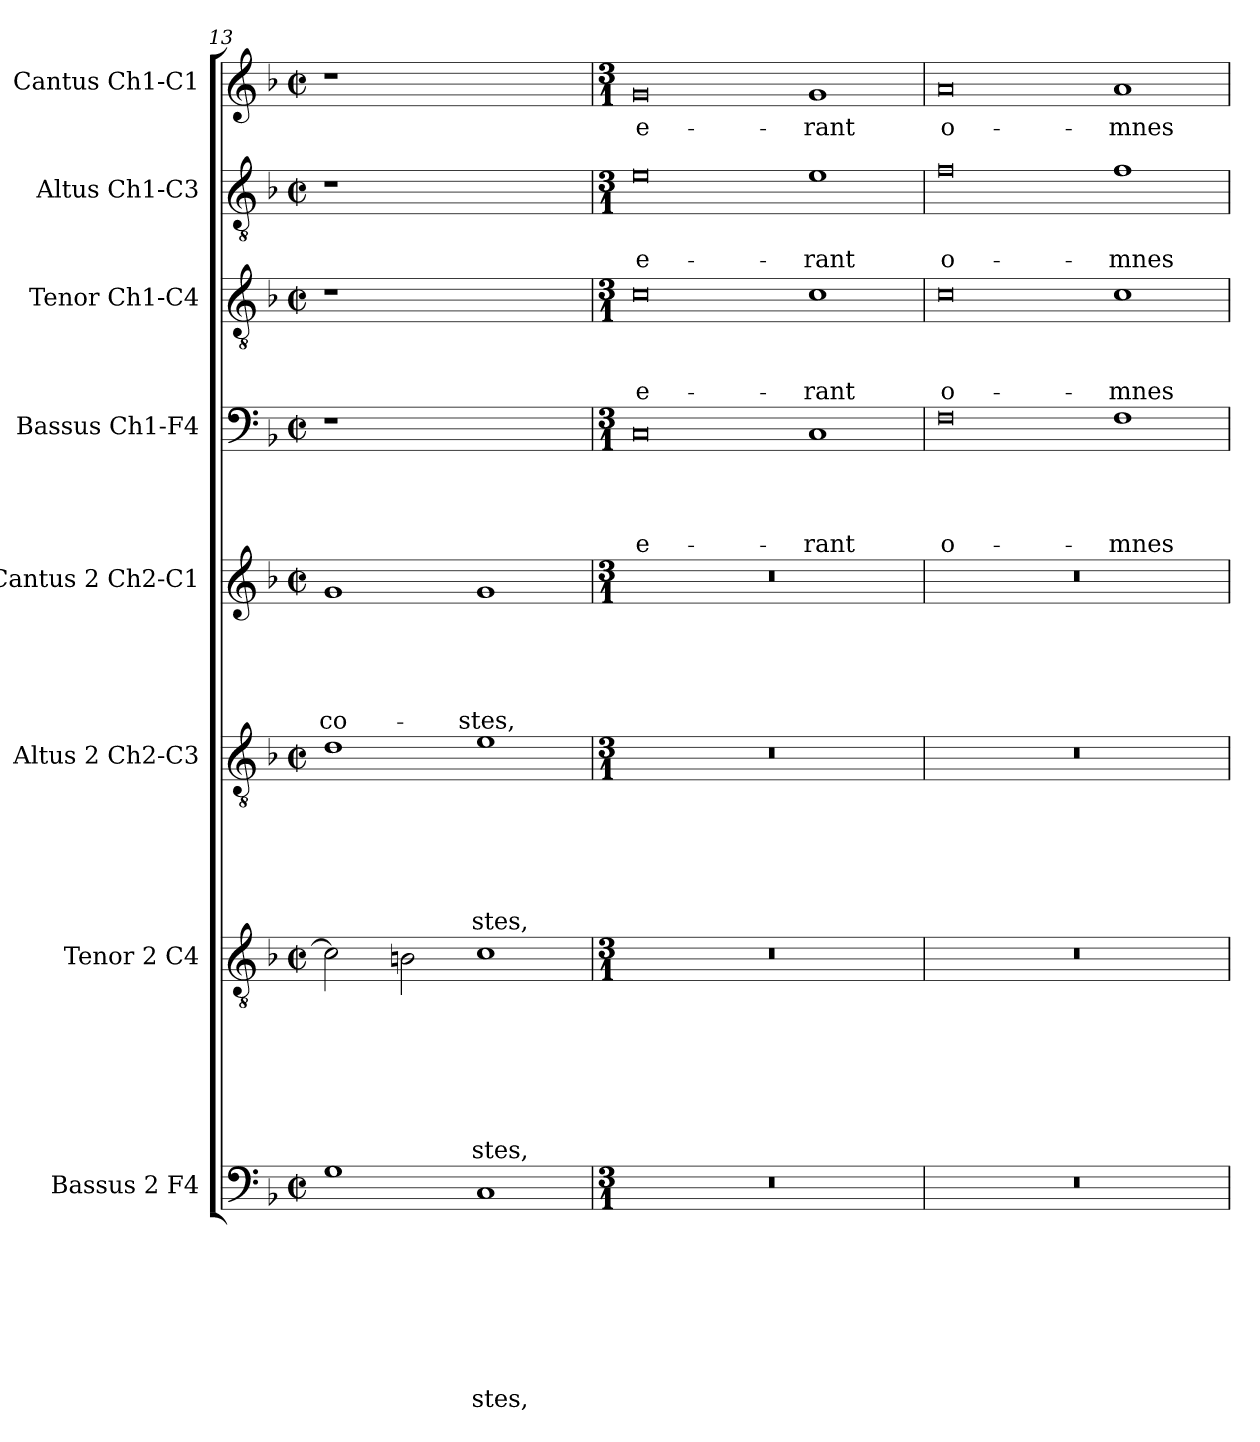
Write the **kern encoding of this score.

**kern	**text	**text	**text	**text	**text	**text	**text	**text	**kern	**text	**text	**text	**text	**text	**text	**text	**kern	**text	**text	**text	**text	**text	**text	**kern	**text	**text	**text	**text	**text	**kern	**text	**text	**text	**text	**kern	**text	**text	**text	**kern	**text	**text	**kern	**text
*part8	*part8	*part8	*part8	*part8	*part8	*part8	*part8	*part8	*part7	*part7	*part7	*part7	*part7	*part7	*part7	*part7	*part6	*part6	*part6	*part6	*part6	*part6	*part6	*part5	*part5	*part5	*part5	*part5	*part5	*part4	*part4	*part4	*part4	*part4	*part3	*part3	*part3	*part3	*part2	*part2	*part2	*part1	*part1
*staff8	*staff8	*staff8	*staff8	*staff8	*staff8	*staff8	*staff8	*staff8	*staff7	*staff7	*staff7	*staff7	*staff7	*staff7	*staff7	*staff7	*staff6	*staff6	*staff6	*staff6	*staff6	*staff6	*staff6	*staff5	*staff5	*staff5	*staff5	*staff5	*staff5	*staff4	*staff4	*staff4	*staff4	*staff4	*staff3	*staff3	*staff3	*staff3	*staff2	*staff2	*staff2	*staff1	*staff1
*I"Bassus 2 F4	*	*	*	*	*	*	*	*	*I"Tenor 2 C4	*	*	*	*	*	*	*	*I"Altus 2 Ch2-C3	*	*	*	*	*	*	*I"Cantus 2 Ch2-C1	*	*	*	*	*	*I"Bassus  Ch1-F4	*	*	*	*	*I"Tenor Ch1-C4	*	*	*	*I"Altus  Ch1-C3	*	*	*I"Cantus Ch1-C1	*
*I'B2	*	*	*	*	*	*	*	*	*I'T2	*	*	*	*	*	*	*	*I'A2	*	*	*	*	*	*	*I'C2	*	*	*	*	*	*I'B	*	*	*	*	*I'T	*	*	*	*I'A	*	*	*I'C	*
*clefF4	*	*	*	*	*	*	*	*	*clefGv2	*	*	*	*	*	*	*	*clefGv2	*	*	*	*	*	*	*clefG2	*	*	*	*	*	*clefF4	*	*	*	*	*clefGv2	*	*	*	*clefGv2	*	*	*clefG2	*
*k[b-]	*	*	*	*	*	*	*	*	*k[b-]	*	*	*	*	*	*	*	*k[b-]	*	*	*	*	*	*	*k[b-]	*	*	*	*	*	*k[b-]	*	*	*	*	*k[b-]	*	*	*	*k[b-]	*	*	*k[b-]	*
*F:	*	*	*	*	*	*	*	*	*F:	*	*	*	*	*	*	*	*F:	*	*	*	*	*	*	*F:	*	*	*	*	*	*F:	*	*	*	*	*F:	*	*	*	*F:	*	*	*F:	*
*M2/2	*	*	*	*	*	*	*	*	*M2/2	*	*	*	*	*	*	*	*M2/2	*	*	*	*	*	*	*M2/2	*	*	*	*	*	*M2/2	*	*	*	*	*M2/2	*	*	*	*M2/2	*	*	*M2/2	*
*met(c|)	*	*	*	*	*	*	*	*	*met(c|)	*	*	*	*	*	*	*	*met(c|)	*	*	*	*	*	*	*met(c|)	*	*	*	*	*	*met(c|)	*	*	*	*	*met(c|)	*	*	*	*met(c|)	*	*	*met(c|)	*
=13	=13	=13	=13	=13	=13	=13	=13	=13	=13	=13	=13	=13	=13	=13	=13	=13	=13	=13	=13	=13	=13	=13	=13	=13	=13	=13	=13	=13	=13	=13	=13	=13	=13	=13	=13	=13	=13	=13	=13	=13	=13	=13	=13
!	!	!	!	!	!	!	!	!	!	!	!	!	!	!	!	!	!	!	!	!	!	!	!	!	!	!	!	!	!LO:LY:b	!	!	!	!	!	!	!	!	!	!	!	!	!	!
1G	.	.	.	.	.	.	.	.	2c\]	.	.	.	.	.	.	.	1d	.	.	.	.	.	.	1g	.	.	.	.	-co-	1r	.	.	.	.	1r	.	.	.	1r	.	.	1r	.
.	.	.	.	.	.	.	.	.	2Bn\	.	.	.	.	.	.	.	.	.	.	.	.	.	.	.	.	.	.	.	.	.	.	.	.	.	.	.	.	.	.	.	.	.	.
!	!	!	!	!	!	!	!	!LO:LY:b	!	!	!	!	!	!	!	!LO:LY:b	!	!	!	!	!	!	!LO:LY:b	!	!	!	!	!	!LO:LY:b	!	!	!	!	!	!	!	!	!	!	!	!	!	!
1C	.	.	.	.	.	.	.	-stes,	1c	.	.	.	.	.	.	-stes,	1e	.	.	.	.	.	-stes,	1g	.	.	.	.	-stes,	1ryy	.	.	.	.	1ryy	.	.	.	1ryy	.	.	1ryy	.
=14	=14	=14	=14	=14	=14	=14	=14	=14	=14	=14	=14	=14	=14	=14	=14	=14	=14	=14	=14	=14	=14	=14	=14	=14	=14	=14	=14	=14	=14	=14	=14	=14	=14	=14	=14	=14	=14	=14	=14	=14	=14	=14	=14
*M3/1	*	*	*	*	*	*	*	*	*M3/1	*	*	*	*	*	*	*	*M3/1	*	*	*	*	*	*	*M3/1	*	*	*	*	*	*M3/1	*	*	*	*	*M3/1	*	*	*	*M3/1	*	*	*M3/1	*
!	!	!	!	!	!	!	!	!	!	!	!	!	!	!	!	!	!	!	!	!	!	!	!	!	!	!	!	!	!	!	!	!	!	!LO:LY:b	!	!	!	!LO:LY:b	!	!	!LO:LY:b	!	!LO:LY:b
0.r	.	.	.	.	.	.	.	.	0.r	.	.	.	.	.	.	.	0.r	.	.	.	.	.	.	0.r	.	.	.	.	.	0C	.	.	.	e-	0c	.	.	e-	0e	.	e-	0g	e-
!	!	!	!	!	!	!	!	!	!	!	!	!	!	!	!	!	!	!	!	!	!	!	!	!	!	!	!	!	!	!	!	!	!	!LO:LY:b	!	!	!	!LO:LY:b	!	!	!LO:LY:b	!	!LO:LY:b
.	.	.	.	.	.	.	.	.	.	.	.	.	.	.	.	.	.	.	.	.	.	.	.	.	.	.	.	.	.	1C	.	.	.	-rant	1c	.	.	-rant	1e	.	-rant	1g	-rant
=15	=15	=15	=15	=15	=15	=15	=15	=15	=15	=15	=15	=15	=15	=15	=15	=15	=15	=15	=15	=15	=15	=15	=15	=15	=15	=15	=15	=15	=15	=15	=15	=15	=15	=15	=15	=15	=15	=15	=15	=15	=15	=15	=15
!	!	!	!	!	!	!	!	!	!	!	!	!	!	!	!	!	!	!	!	!	!	!	!	!	!	!	!	!	!	!	!	!	!	!LO:LY:b	!	!	!	!LO:LY:b	!	!	!LO:LY:b	!	!LO:LY:b
0.r	.	.	.	.	.	.	.	.	0.r	.	.	.	.	.	.	.	0.r	.	.	.	.	.	.	0.r	.	.	.	.	.	0F	.	.	.	o-	0c	.	.	o-	0f	.	o-	0a	o-
!	!	!	!	!	!	!	!	!	!	!	!	!	!	!	!	!	!	!	!	!	!	!	!	!	!	!	!	!	!	!	!	!	!	!LO:LY:b	!	!	!	!LO:LY:b	!	!	!LO:LY:b	!	!LO:LY:b
.	.	.	.	.	.	.	.	.	.	.	.	.	.	.	.	.	.	.	.	.	.	.	.	.	.	.	.	.	.	1F	.	.	.	-mnes	1c	.	.	-mnes	1f	.	-mnes	1a	-mnes
=	=	=	=	=	=	=	=	=	=	=	=	=	=	=	=	=	=	=	=	=	=	=	=	=	=	=	=	=	=	=	=	=	=	=	=	=	=	=	=	=	=	=	=
*-	*-	*-	*-	*-	*-	*-	*-	*-	*-	*-	*-	*-	*-	*-	*-	*-	*-	*-	*-	*-	*-	*-	*-	*-	*-	*-	*-	*-	*-	*-	*-	*-	*-	*-	*-	*-	*-	*-	*-	*-	*-	*-	*-
